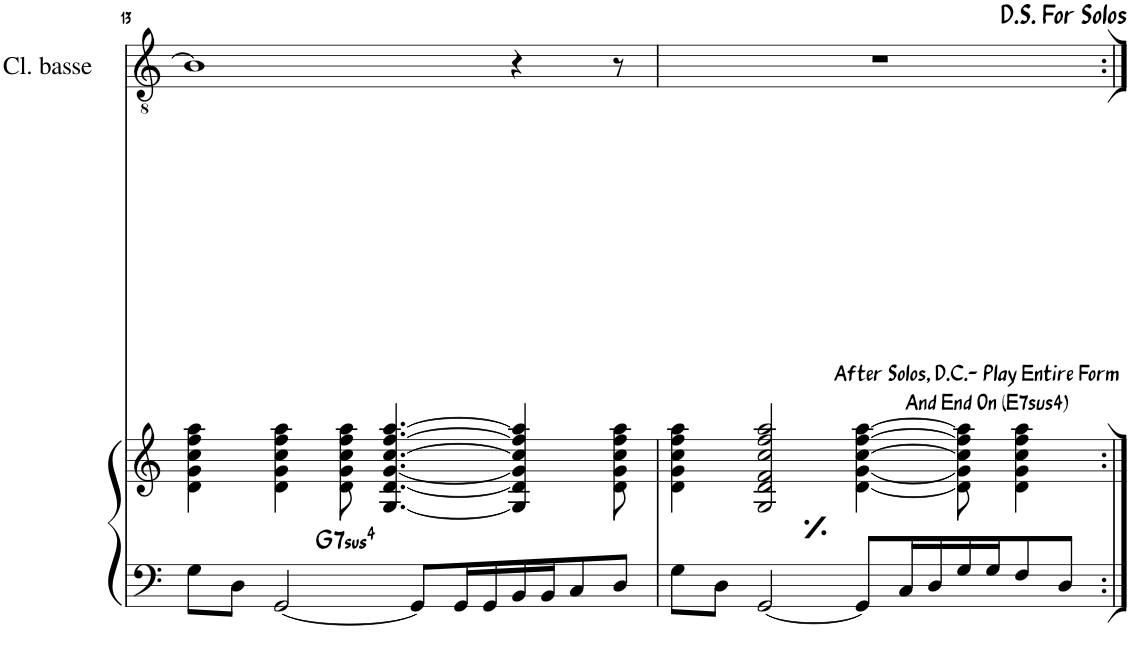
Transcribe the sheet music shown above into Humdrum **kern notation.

**kern	**kern	**harte	**kern
*part2	*part2	*part2	*part1
*staff3	*staff2	*	*staff1
*I"Piano	*	*	*I"Clarinette Basse
*I'Pno	*	*	*I'Cl. basse
!!LO:PB:g=z
*clefF4	*clefG2	*	*clefGv2
*	*	*	*ITrd8c14
*k[]	*k[]	*	*k[]
*M11/8	*M11/8	*	*M11/8
=13	=13	=13	=13
8G\L	4d\ 4g\ 4cc\ 4ff\ 4aa\	.	1B]
8D\J	.	.	.
!	!	!LO:H:kt=74	!
[2GG/	4d\ 4g\ 4cc\ 4ffn\ 4aa\	G:sus4(7)	.
.	8d\ 8g\ 8cc\ 8ff\ 8aa\	.	.
.	[4.G/ [4.d/ [4.g/ [4.cc/ [4.ff/ [4.aa/	.	.
8GG/L]	.	.	.
16GG/L	.	.	.
16GG/	.	.	.
16BB/	4G/] 4d/] 4g/] 4cc/] 4ff/] 4aa/]	.	4r
16BB/J	.	.	.
8C/	.	.	.
8D/J	8d\ 8g\ 8cc\ 8ff\ 8aa\	.	8r
=14	=14	=14	=14
*	*	*	*^
8G\L	4d\ 4g\ 4cc\ 4ff\ 4aa\	.	8%11r	1ryy
8D\J	.	.	.	.
[2GG/	2G/ 2d/ 2f/ 2cc/ 2ff/ 2aa/	.	.	.
8GG/L]	[4d\ [4g\ [4cc\ [4ff\ [4aa\	.	.	.
16C/L	.	.	.	.
16D/	.	.	.	.
16G/	8d\] 8g\] 8cc\] 8ff\] 8aa\]	.	.	4ryy
16G/J	.	.	.	.
8F/	4d\ 4g\ 4cc\ 4ff\ 4aa\	.	.	.
!	!	!	!	!LO:TX:b:t=After Solos, D.C.- Play Entire Form
!	!	!	!	!LO:TX:b:t=And End On (E7sus4)
8D/J	.	.	.	8ryy
!	!	!	!LO:TX:a:t=D.S. For Solos	!
*	*	*	*v	*v
=:|!	=:|!	=:|!	=:|!
*-	*-	*-	*-
